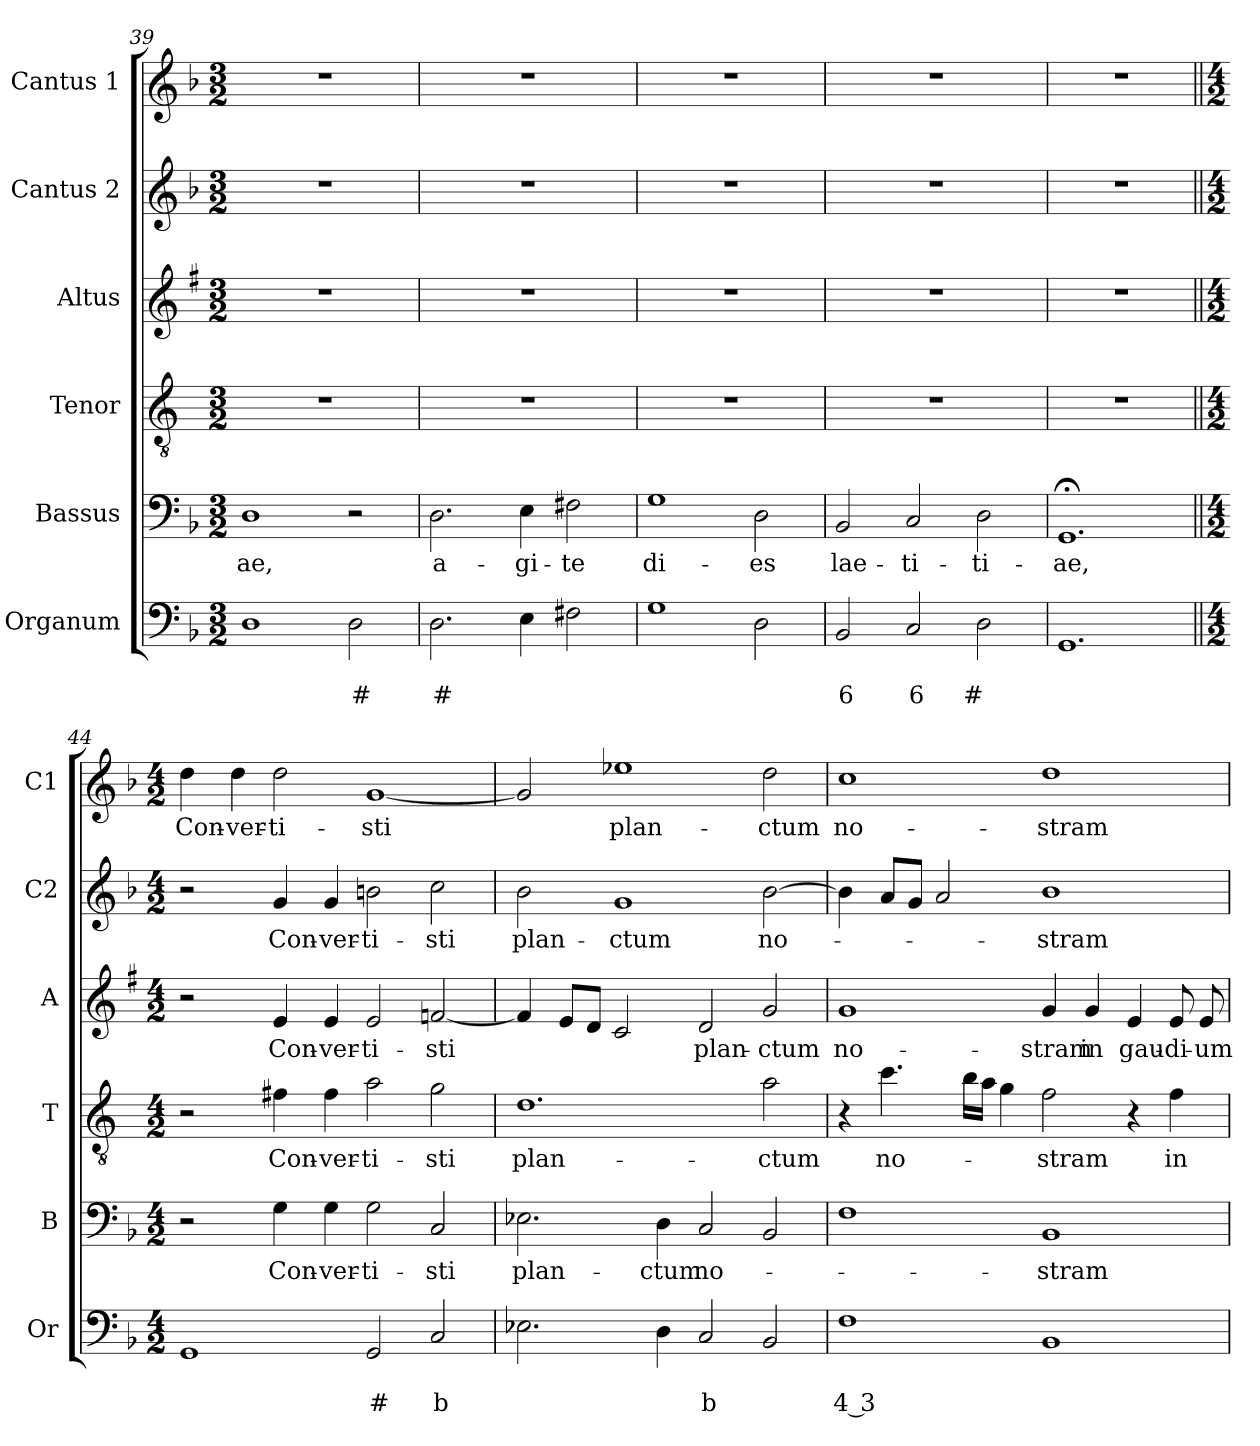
**kern	**text	**text	**kern	**text	**kern	**text	**kern	**text	**kern	**text	**kern	**text
*part6	*part6	*part6	*part5	*part5	*part4	*part4	*part3	*part3	*part2	*part2	*part1	*part1
*staff6	*staff6	*staff6	*staff5	*staff5	*staff4	*staff4	*staff3	*staff3	*staff2	*staff2	*staff1	*staff1
*I"Organum	*	*	*I"Bassus	*	*I"Tenor	*	*I"Altus	*	*I"Cantus 2	*	*I"Cantus 1	*
*I'Or	*	*	*I'B	*	*I'T	*	*I'A	*	*I'C2	*	*I'C1	*
*clefF4	*	*	*clefF4	*	*clefGv2	*	*clefG2	*	*clefG2	*	*clefG2	*
*	*	*	*	*	*ITrd4c7	*	*ITrd1c2	*	*	*	*	*
*k[b-]	*	*	*k[b-]	*	*k[b-]	*	*k[b-]	*	*k[b-]	*	*k[b-]	*
*F:	*	*	*F:	*	*F:	*	*F:	*	*F:	*	*F:	*
*M3/2	*	*	*M3/2	*	*M3/2	*	*M3/2	*	*M3/2	*	*M3/2	*
=39	=39	=39	=39	=39	=39	=39	=39	=39	=39	=39	=39	=39
!	!	!	!	!LO:LY:b	!	!	!	!	!	!	!	!
1D	.	.	1D	-ae,	1.r	.	1.r	.	1.r	.	1.r	.
!	!	!LO:LY:b	!	!	!	!	!	!	!	!	!	!
2D\	.	#	2r	.	.	.	.	.	.	.	.	.
!!LO:LB:g=z
=40	=40	=40	=40	=40	=40	=40	=40	=40	=40	=40	=40	=40
!	!	!LO:LY:b	!	!LO:LY:b	!	!	!	!	!	!	!	!
2.D\	.	#	2.D\	a-	1.r	.	1.r	.	1.r	.	1.r	.
!	!	!	!	!LO:LY:b	!	!	!	!	!	!	!	!
4E\	.	.	4E\	-gi-	.	.	.	.	.	.	.	.
!	!	!	!	!LO:LY:b	!	!	!	!	!	!	!	!
2F#X\	.	.	2F#X\	-te	.	.	.	.	.	.	.	.
=41	=41	=41	=41	=41	=41	=41	=41	=41	=41	=41	=41	=41
!	!	!	!	!LO:LY:b	!	!	!	!	!	!	!	!
1G	.	.	1G	di-	1.r	.	1.r	.	1.r	.	1.r	.
!	!	!	!	!LO:LY:b	!	!	!	!	!	!	!	!
2D\	.	.	2D\	-es	.	.	.	.	.	.	.	.
=42	=42	=42	=42	=42	=42	=42	=42	=42	=42	=42	=42	=42
!	!	!LO:LY:b	!	!LO:LY:b	!	!	!	!	!	!	!	!
2BB-/	.	6	2BB-/	lae-	1.r	.	1.r	.	1.r	.	1.r	.
!	!	!LO:LY:b	!	!LO:LY:b	!	!	!	!	!	!	!	!
2C/	.	6	2C/	-ti-	.	.	.	.	.	.	.	.
!	!	!LO:LY:b	!	!LO:LY:b	!	!	!	!	!	!	!	!
2D\	.	#	2D\	-ti-	.	.	.	.	.	.	.	.
=43	=43	=43	=43	=43	=43	=43	=43	=43	=43	=43	=43	=43
!	!	!	!	!LO:LY:b	!	!	!	!	!	!	!	!
1.GG	.	.	1.GG;<	-ae,	1.r	.	1.r	.	1.r	.	1.r	.
=44||	=44||	=44||	=44||	=44||	=44||	=44||	=44||	=44||	=44||	=44||	=44||	=44||
*M4/2	*	*	*M4/2	*	*M4/2	*	*M4/2	*	*M4/2	*	*M4/2	*
!	!	!	!	!	!	!	!	!	!	!	!	!LO:LY:b
1GG	.	.	2r	.	2r	.	2r	.	2r	.	4dd\	Con-
!	!	!	!	!	!	!	!	!	!	!	!	!LO:LY:b
.	.	.	.	.	.	.	.	.	.	.	4dd\	-ver-
!	!	!	!	!LO:LY:b	!	!LO:LY:b	!	!LO:LY:b	!	!LO:LY:b	!	!LO:LY:b
.	.	.	4G\	Con-	4Bn\	Con-	4d/	Con-	4g/	Con-	2dd\	-ti-
!	!	!	!	!LO:LY:b	!	!LO:LY:b	!	!LO:LY:b	!	!LO:LY:b	!	!
.	.	.	4G\	-ver-	4B\	-ver-	4d/	-ver-	4g/	-ver-	.	.
!	!	!LO:LY:b	!	!LO:LY:b	!	!LO:LY:b	!	!LO:LY:b	!	!LO:LY:b	!	!LO:LY:b
2GG/	.	#	2G\	-ti-	2d\	-ti-	2d/	-ti-	2bn\	-ti-	[1g	-sti
!	!	!LO:LY:b	!	!LO:LY:b	!	!LO:LY:b	!	!LO:LY:b	!	!LO:LY:b	!	!
2C/	.	b	2C/	-sti	2c\	-sti	[2e-X/	-sti	2cc\	-sti	.	.
=45	=45	=45	=45	=45	=45	=45	=45	=45	=45	=45	=45	=45
!	!	!	!	!LO:LY:b	!	!LO:LY:b	!	!	!	!LO:LY:b	!	!
2.E-X\	.	.	2.E-X\	plan-	1.G	plan-	4e-/]	.	2b-\	plan-	2g/]	.
.	.	.	.	.	.	.	8d/L	.	.	.	.	.
.	.	.	.	.	.	.	8c/J	.	.	.	.	.
!	!	!	!	!	!	!	!	!	!	!LO:LY:b	!	!LO:LY:b
.	.	.	.	.	.	.	2B-/	.	1g	-ctum	1ee-X	plan-
!	!	!	!	!LO:LY:b	!	!	!	!	!	!	!	!
4D\	.	.	4D\	-ctum	.	.	.	.	.	.	.	.
!	!	!LO:LY:b	!	!LO:LY:b	!	!	!	!LO:LY:b	!	!	!	!
2C/	.	b	2C/	no-	.	.	2c/	plan-	.	.	.	.
!	!	!	!	!	!	!LO:LY:b	!	!LO:LY:b	!	!LO:LY:b	!	!LO:LY:b
2BB-/	.	.	2BB-/	.	2d\	-ctum	2f/	-ctum	[2b-\	no-	2dd\	-ctum
!!LO:PB:g=z
=46	=46	=46	=46	=46	=46	=46	=46	=46	=46	=46	=46	=46
!	!	!LO:LY:b	!	!	!	!	!	!LO:LY:b	!	!	!	!LO:LY:b
1F	.	4 3	1F	.	4r	.	1f	no-	4b-\]	.	1cc	no-
!	!	!	!	!	!	!LO:LY:b	!	!	!	!	!	!
.	.	.	.	.	4.f\	no-	.	.	8a/L	.	.	.
.	.	.	.	.	.	.	.	.	8g/J	.	.	.
.	.	.	.	.	.	.	.	.	2a/	.	.	.
.	.	.	.	.	16e\LL	.	.	.	.	.	.	.
.	.	.	.	.	16d\JJ	.	.	.	.	.	.	.
.	.	.	.	.	4c\	.	.	.	.	.	.	.
!	!	!	!	!LO:LY:b	!	!LO:LY:b	!	!LO:LY:b	!	!LO:LY:b	!	!LO:LY:b
1BB-	.	.	1BB-	-stram	2B-\	-stram	4f/	-stram	1b-	-stram	1dd	-stram
!	!	!	!	!	!	!	!	!LO:LY:b	!	!	!	!
.	.	.	.	.	.	.	4f/	in	.	.	.	.
!	!	!	!	!	!	!	!	!LO:LY:b	!	!	!	!
.	.	.	.	.	4r	.	4d/	gau-	.	.	.	.
!	!	!	!	!	!	!LO:LY:b	!	!LO:LY:b	!	!	!	!
.	.	.	.	.	4B-\	in	8d/	-di-	.	.	.	.
!	!	!	!	!	!	!	!	!LO:LY:b	!	!	!	!
.	.	.	.	.	.	.	8d/	-um	.	.	.	.
=	=	=	=	=	=	=	=	=	=	=	=	=
*-	*-	*-	*-	*-	*-	*-	*-	*-	*-	*-	*-	*-
